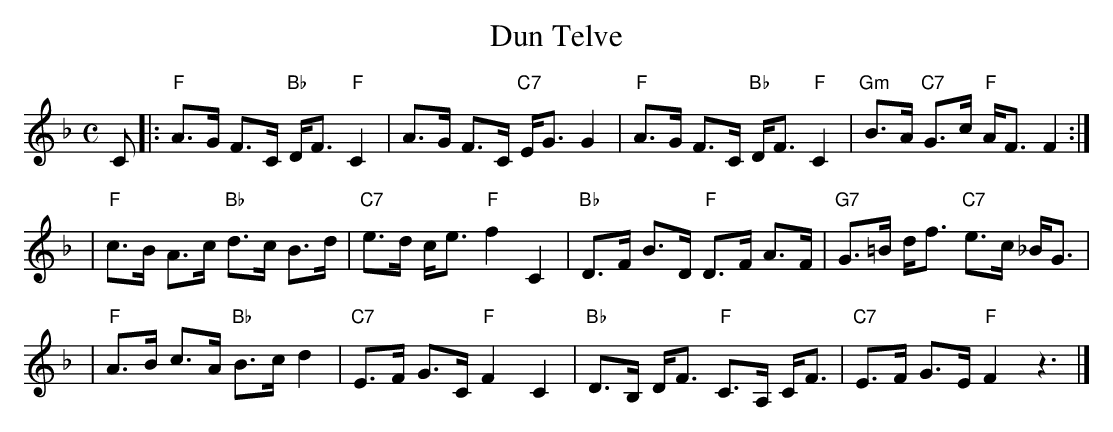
X:1
T: Dun Telve
M: C
L: 1/8
K: F
C \
|:"F"A>G F>C "Bb"D<F "F"C2 | A>G F>C "C7"E<G G2 \
| "F"A>G F>C "Bb"D<F "F"C2 | "Gm"B>A "C7"G>c "F"A<F F2 :|
| "F"c>B A>c "Bb"d>c B>d | "C7"e>d c<e "F"f2 C2 \
| "Bb"D>F B>D "F"D>F A>F | "G7"G>=B d<f "C7"e>c _B<G |
| "F"A>B c>A "Bb"B>c d2 | "C7"E>F G>C "F"F2 C2 \
| "Bb"D>B, D<F "F"C>A, C<F | "C7"E>F G>E "F"F2 z3 |]
